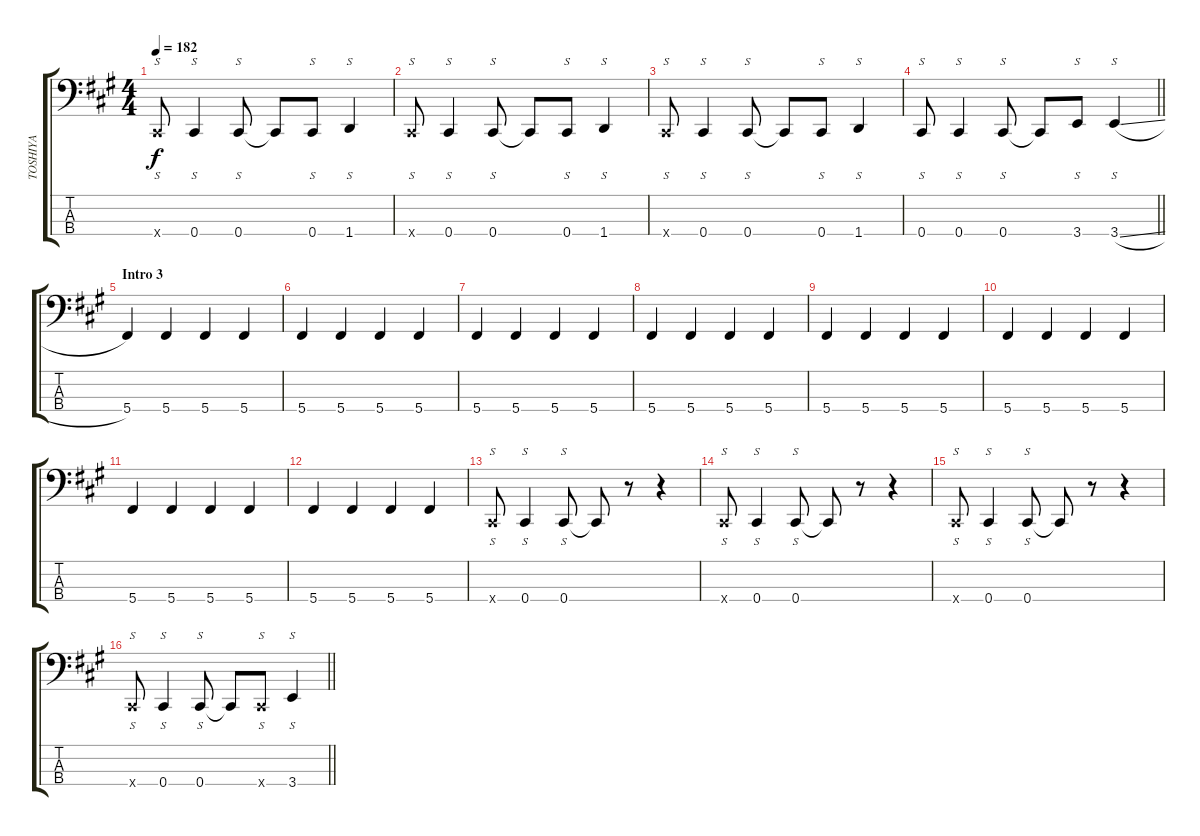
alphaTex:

\track ("TOSHIYA" "TOSHIYA") {instrument slapbass1}
\staff {score tabs}
\tuning (E2 B1 Gb1 Db1) {hide}
\ts (4 4)
\tempo 182
\clef f4
\ks a
0.4{x}.8{s dy f} 0.4.4{s} 0.4.8{s} 0.4{t}.8 0.4.8{s} 1.4.4{s} |
0.4{x}.8{s} 0.4.4{s} 0.4.8{s} 0.4{t}.8 0.4.8{s} 1.4.4{s} |
0.4{x}.8{s} 0.4.4{s} 0.4.8{s} 0.4{t}.8 0.4.8{s} 1.4.4{s} |
\barLineRight lightlight
0.4.8{s} 0.4.4{s} 0.4.8{s} 0.4{t}.8 3.4.8{s} 3.4{sl}.4{s} |
\section ("" "Intro 3")
5.4.4 5.4.4 5.4.4 5.4.4 |
5.4.4 5.4.4 5.4.4 5.4.4 |
5.4.4 5.4.4 5.4.4 5.4.4 |
5.4.4 5.4.4 5.4.4 5.4.4 |
5.4.4 5.4.4 5.4.4 5.4.4 |
5.4.4 5.4.4 5.4.4 5.4.4 |
5.4.4 5.4.4 5.4.4 5.4.4 |
5.4.4 5.4.4 5.4.4 5.4.4 |
0.4{x}.8{s} 0.4.4{s} 0.4.8{s} 0.4{t}.8 r.8 r.4 |
0.4{x}.8{s} 0.4.4{s} 0.4.8{s} 0.4{t}.8 r.8 r.4 |
0.4{x}.8{s} 0.4.4{s} 0.4.8{s} 0.4{t}.8 r.8 r.4 |
\barLineRight lightlight
0.4{x}.8{s} 0.4.4{s} 0.4.8{s} 0.4{t}.8 0.4{x}.8{s} 3.4{sl}.4{s}
